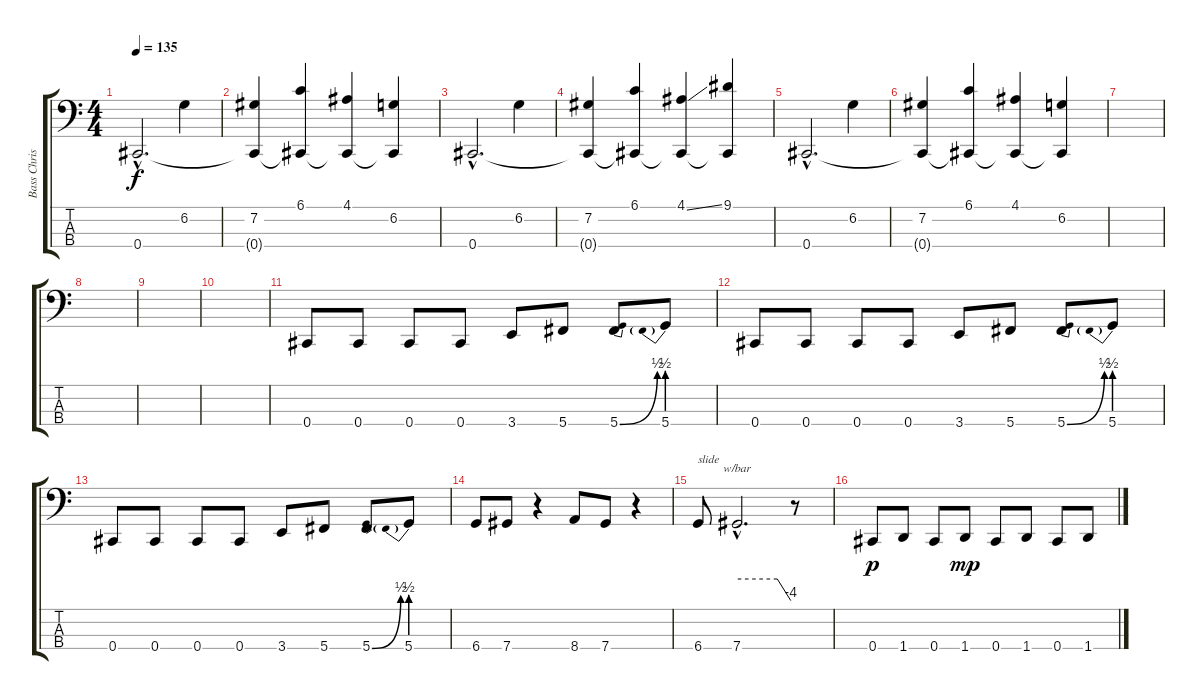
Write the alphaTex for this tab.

\track ("Bass Christer Örtefors" "Bass Chris") {instrument electricbasspick}
\staff {score tabs}
\tuning (Gb2 Db2 Ab1 Db1) {hide}
\ts (4 4)
\tempo 135
\clef f4
\ks c
0.4{hac}.2{d dy f} 6.2.4 |
(7.2 0.4{t}).4 (6.1 0.4{t}).4 (4.1 0.4{t}).4 (6.2 0.4{t}).4 |
0.4{hac}.2{d} 6.2.4 |
(7.2 0.4{t}).4 (6.1 0.4{t}).4 (4.1{ss} 0.4{t}).4 (9.1 0.4{t}).4 |
0.4{hac}.2{d} 6.2.4 |
(7.2 0.4{t}).4 (6.1 0.4{t}).4 (4.1 0.4{t}).4 (6.2 0.4{t}).4 |
|
|
|
|
0.4.8 0.4.8 0.4.8 0.4.8 3.4.8 5.4.8 5.4{be (bend 0 0 60 2)}.8 5.4{be (prebend 0 2 60 2)}.8 |
0.4.8 0.4.8 0.4.8 0.4.8 3.4.8 5.4.8 5.4{be (bend 0 0 60 2)}.8 5.4{be (prebend 0 2 60 2)}.8 |
0.4.8 0.4.8 0.4.8 0.4.8 3.4.8 5.4.8 5.4{be (bend 0 0 60 2)}.8 5.4{be (prebend 0 2 60 2)}.8 |
6.4.8 7.4.8 r.4 8.4.8 7.4.8 r.4 |
6.4.8{txt "slide"} 7.4{hac}.2{d tbe (custom default 0 0 45 0 60 -16)} r.8 |
0.4.8{dy p} 1.4.8 0.4.8 1.4.8{dy mp} 0.4.8 1.4.8 0.4.8 1.4.8
